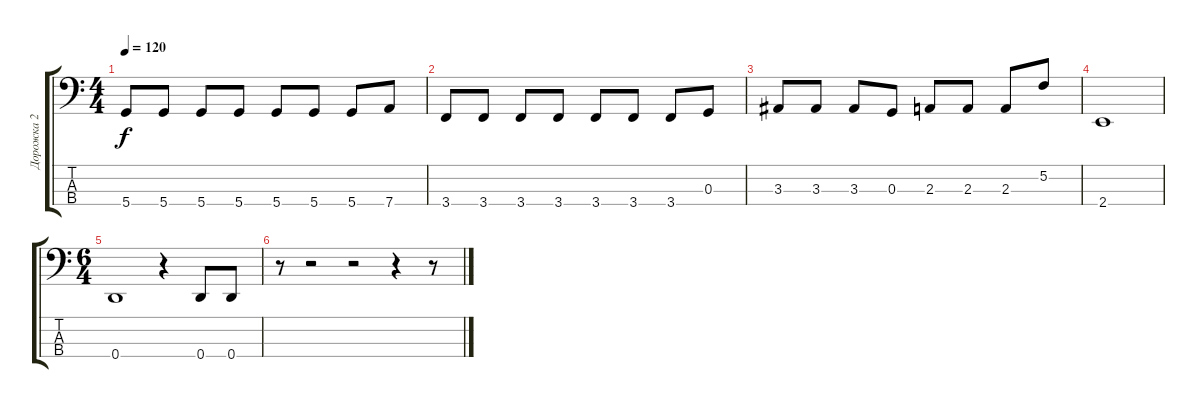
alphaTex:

\track ("Дорожка 2" "Дорожка 2") {instrument electricbassfinger}
\staff {score tabs}
\tuning (F2 C2 G1 D1) {hide}
\ts (4 4)
\tempo 120
\clef f4
\ks c
5.4.8{dy f} 5.4.8 5.4.8 5.4.8 5.4.8 5.4.8 5.4.8 7.4.8 |
3.4.8 3.4.8 3.4.8 3.4.8 3.4.8 3.4.8 3.4.8 0.3.8 |
3.3.8 3.3.8 3.3.8 0.3.8 2.3.8 2.3.8 2.3.8 5.2.8 |
2.4.1 |
\ts (6 4)
0.4.1 r.4 0.4.8 0.4.8 |
r.8 r.2 r.2 r.4 r.8
